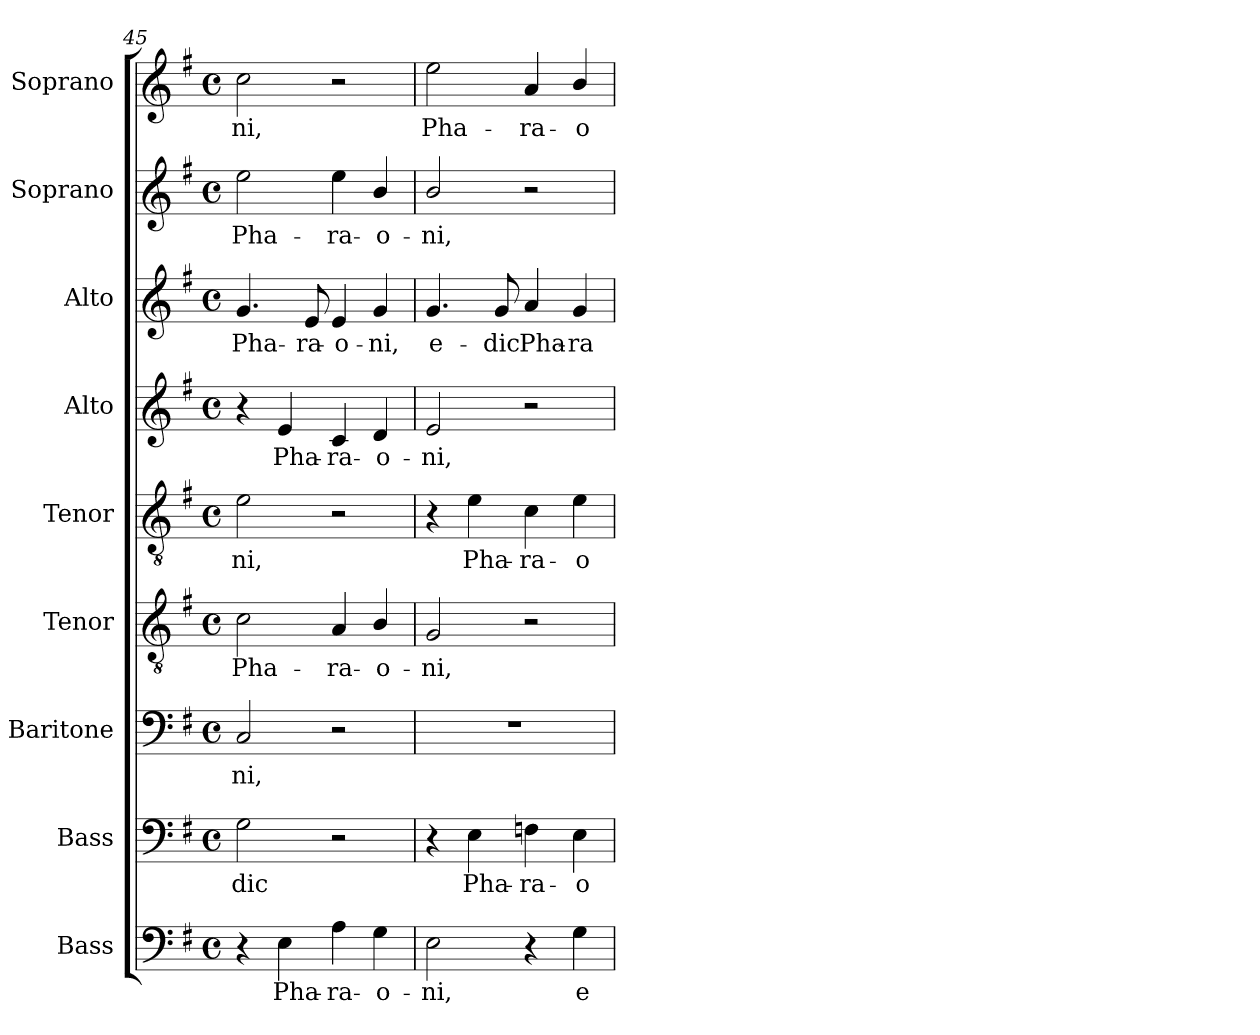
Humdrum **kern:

**kern	**text	**kern	**text	**kern	**text	**kern	**text	**kern	**text	**kern	**text	**kern	**text	**kern	**text	**kern	**text
*part9	*part9	*part8	*part8	*part7	*part7	*part6	*part6	*part5	*part5	*part4	*part4	*part3	*part3	*part2	*part2	*part1	*part1
*staff9	*staff9	*staff8	*staff8	*staff7	*staff7	*staff6	*staff6	*staff5	*staff5	*staff4	*staff4	*staff3	*staff3	*staff2	*staff2	*staff1	*staff1
*I"Bass	*	*I"Bass	*	*I"Baritone	*	*I"Tenor	*	*I"Tenor	*	*I"Alto	*	*I"Alto	*	*I"Soprano	*	*I"Soprano	*
*I'B.	*	*I'B.	*	*I'Bar.	*	*I'T.	*	*I'T.	*	*I'A.	*	*I'A.	*	*I'S.	*	*I'S.	*
*clefF4	*	*clefF4	*	*clefF4	*	*clefGv2	*	*clefGv2	*	*clefG2	*	*clefG2	*	*clefG2	*	*clefG2	*
*	*	*	*	*	*	*ITrd7c12	*	*ITrd7c12	*	*	*	*	*	*	*	*	*
*k[f#]	*	*k[f#]	*	*k[f#]	*	*k[f#]	*	*k[f#]	*	*k[f#]	*	*k[f#]	*	*k[f#]	*	*k[f#]	*
*G:	*	*G:	*	*G:	*	*G:	*	*G:	*	*G:	*	*G:	*	*G:	*	*G:	*
*M4/4	*	*M4/4	*	*M4/4	*	*M4/4	*	*M4/4	*	*M4/4	*	*M4/4	*	*M4/4	*	*M4/4	*
*met(c)	*	*met(c)	*	*met(c)	*	*met(c)	*	*met(c)	*	*met(c)	*	*met(c)	*	*met(c)	*	*met(c)	*
=45	=45	=45	=45	=45	=45	=45	=45	=45	=45	=45	=45	=45	=45	=45	=45	=45	=45
!	!	!	!LO:LY:b:color=#000000	!	!	!	!	!	!	!	!	!	!	!	!	!	!
!	!	!	!	!	!LO:LY:b:color=#000000	!	!	!	!	!	!	!	!	!	!	!	!
!	!	!	!	!	!	!	!LO:LY:b:color=#000000	!	!	!	!	!	!	!	!	!	!
!	!	!	!	!	!	!	!	!	!LO:LY:b:color=#000000	!	!	!	!	!	!	!	!
!	!	!	!	!	!	!	!	!	!	!	!	!	!LO:LY:b:color=#000000	!	!	!	!
!	!	!	!	!	!	!	!	!	!	!	!	!	!	!	!LO:LY:b:color=#000000	!	!
!	!	!	!	!	!	!	!	!	!	!	!	!	!	!	!	!	!LO:LY:b:color=#000000
4r	.	2Gi\	-dic	2Ci/	-ni,	2Ci\	Pha-	2Ei\	-ni,	4r	.	4.gi/	Pha-	2eei\	Pha-	2cci\	-ni,
!	!LO:LY:b:color=#000000	!	!	!	!	!	!	!	!	!	!	!	!	!	!	!	!
!	!	!	!	!	!	!	!	!	!	!	!LO:LY:b:color=#000000	!	!	!	!	!	!
4Ei\	Pha-	.	.	.	.	.	.	.	.	4ei/	Pha-	.	.	.	.	.	.
!	!	!	!	!	!	!	!	!	!	!	!	!	!LO:LY:b:color=#000000	!	!	!	!
.	.	.	.	.	.	.	.	.	.	.	.	8ei/	-ra-	.	.	.	.
!	!LO:LY:b:color=#000000	!	!	!	!	!	!	!	!	!	!	!	!	!	!	!	!
!	!	!	!	!	!	!	!LO:LY:b:color=#000000	!	!	!	!	!	!	!	!	!	!
!	!	!	!	!	!	!	!	!	!	!	!LO:LY:b:color=#000000	!	!	!	!	!	!
!	!	!	!	!	!	!	!	!	!	!	!	!	!LO:LY:b:color=#000000	!	!	!	!
!	!	!	!	!	!	!	!	!	!	!	!	!	!	!	!LO:LY:b:color=#000000	!	!
4Ai\	-ra-	2r	.	2r	.	4AAi/	-ra-	2r	.	4ci/	-ra-	4ei/	-o-	4eei\	-ra-	2r	.
!	!LO:LY:b:color=#000000	!	!	!	!	!	!	!	!	!	!	!	!	!	!	!	!
!	!	!	!	!	!	!	!LO:LY:b:color=#000000	!	!	!	!	!	!	!	!	!	!
!	!	!	!	!	!	!	!	!	!	!	!LO:LY:b:color=#000000	!	!	!	!	!	!
!	!	!	!	!	!	!	!	!	!	!	!	!	!LO:LY:b:color=#000000	!	!	!	!
!	!	!	!	!	!	!	!	!	!	!	!	!	!	!	!LO:LY:b:color=#000000	!	!
4Gi\	-o-	.	.	.	.	4BBi/	-o-	.	.	4di/	-o-	4gi/	-ni,	4bi/	-o-	.	.
=46	=46	=46	=46	=46	=46	=46	=46	=46	=46	=46	=46	=46	=46	=46	=46	=46	=46
!	!LO:LY:b:color=#000000	!	!	!	!	!	!	!	!	!	!	!	!	!	!	!	!
!	!	!	!	!	!	!	!LO:LY:b:color=#000000	!	!	!	!	!	!	!	!	!	!
!	!	!	!	!	!	!	!	!	!	!	!LO:LY:b:color=#000000	!	!	!	!	!	!
!	!	!	!	!	!	!	!	!	!	!	!	!	!LO:LY:b:color=#000000	!	!	!	!
!	!	!	!	!	!	!	!	!	!	!	!	!	!	!	!LO:LY:b:color=#000000	!	!
!	!	!	!	!	!	!	!	!	!	!	!	!	!	!	!	!	!LO:LY:b:color=#000000
2Ei\	-ni,	4r	.	1r	.	2GGi/	-ni,	4r	.	2ei/	-ni,	4.gi/	e-	2bi/	-ni,	2eei\	Pha-
!	!	!	!LO:LY:b:color=#000000	!	!	!	!	!	!	!	!	!	!	!	!	!	!
!	!	!	!	!	!	!	!	!	!LO:LY:b:color=#000000	!	!	!	!	!	!	!	!
.	.	4Ei\	Pha-	.	.	.	.	4Ei\	Pha-	.	.	.	.	.	.	.	.
!	!	!	!	!	!	!	!	!	!	!	!	!	!LO:LY:b:color=#000000	!	!	!	!
.	.	.	.	.	.	.	.	.	.	.	.	8gi/	-dic	.	.	.	.
!	!	!	!LO:LY:b:color=#000000	!	!	!	!	!	!	!	!	!	!	!	!	!	!
!	!	!	!	!	!	!	!	!	!LO:LY:b:color=#000000	!	!	!	!	!	!	!	!
!	!	!	!	!	!	!	!	!	!	!	!	!	!LO:LY:b:color=#000000	!	!	!	!
!	!	!	!	!	!	!	!	!	!	!	!	!	!	!	!	!	!LO:LY:b:color=#000000
4r	.	4Fni\	-ra-	.	.	2r	.	4Ci\	-ra-	2r	.	4ai/	Pha-	2r	.	4ai/	-ra-
!	!LO:LY:b:color=#000000	!	!	!	!	!	!	!	!	!	!	!	!	!	!	!	!
!	!	!	!LO:LY:b:color=#000000	!	!	!	!	!	!	!	!	!	!	!	!	!	!
!	!	!	!	!	!	!	!	!	!LO:LY:b:color=#000000	!	!	!	!	!	!	!	!
!	!	!	!	!	!	!	!	!	!	!	!	!	!LO:LY:b:color=#000000	!	!	!	!
!	!	!	!	!	!	!	!	!	!	!	!	!	!	!	!	!	!LO:LY:b:color=#000000
4Gi\	e-	4Ei\	-o-	.	.	.	.	4Ei\	-o-	.	.	4gi/	-ra-	.	.	4bi/	-o-
=	=	=	=	=	=	=	=	=	=	=	=	=	=	=	=	=	=
*-	*-	*-	*-	*-	*-	*-	*-	*-	*-	*-	*-	*-	*-	*-	*-	*-	*-
